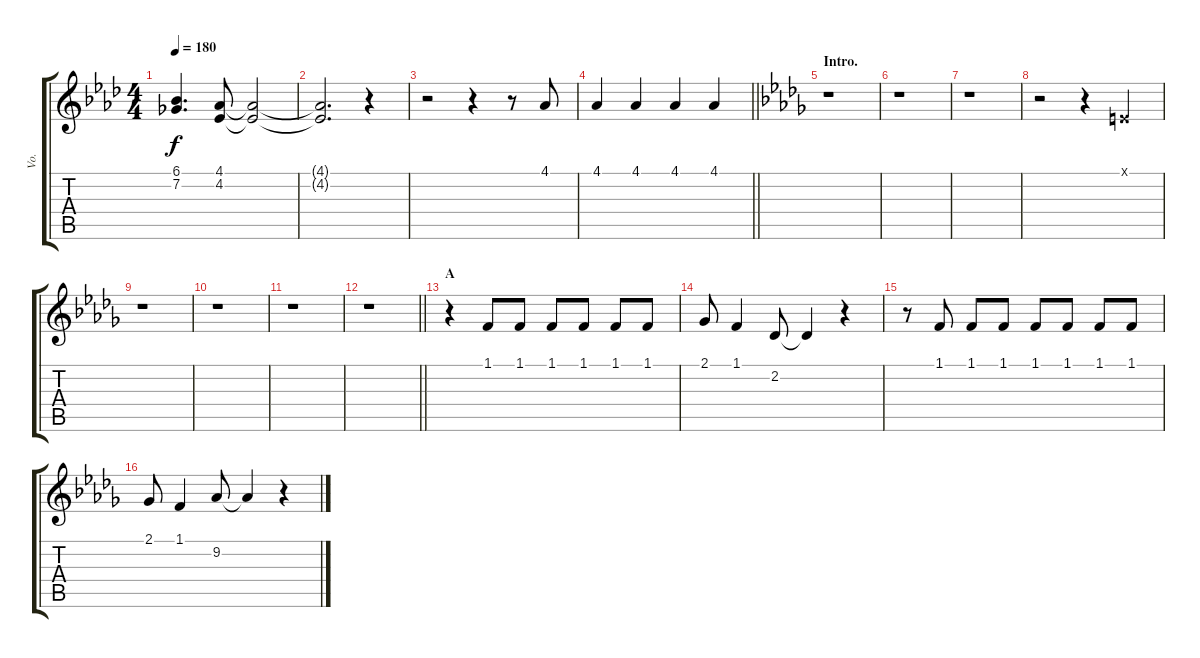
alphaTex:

\track ("Vo." "Vo.") {instrument violin}
\staff {score tabs}
\tuning (E4 B3 G3 D3 A2 E2) {hide}
\ts (4 4)
\tempo 180
\clef g2
\ks ab
(6.1 7.2).4{d dy f} (4.1 4.2).8 (4.1{t} 4.2{t}).2 |
(4.1{t} 4.2{t}).2{d} r.4 |
r.2 r.4 r.8 4.1.8 |
\barLineRight lightlight
4.1.4 4.1.4 4.1.4 4.1.4 |
\section ("" "Intro.")
\ks db
r.1 |
r.1 |
r.1 |
r.2 r.4 0.1{x}.4 |
r.1 |
r.1 |
r.1 |
\barLineRight lightlight
r.1 |
\section ("" "A")
r.4 1.1.8 1.1.8 1.1.8 1.1.8 1.1.8 1.1.8 |
2.1.8 1.1.4 2.2.8 2.2{t}.4 r.4 |
r.8 1.1.8 1.1.8 1.1.8 1.1.8 1.1.8 1.1.8 1.1.8 |
2.1.8 1.1.4 9.2.8 9.2{t}.4 r.4
